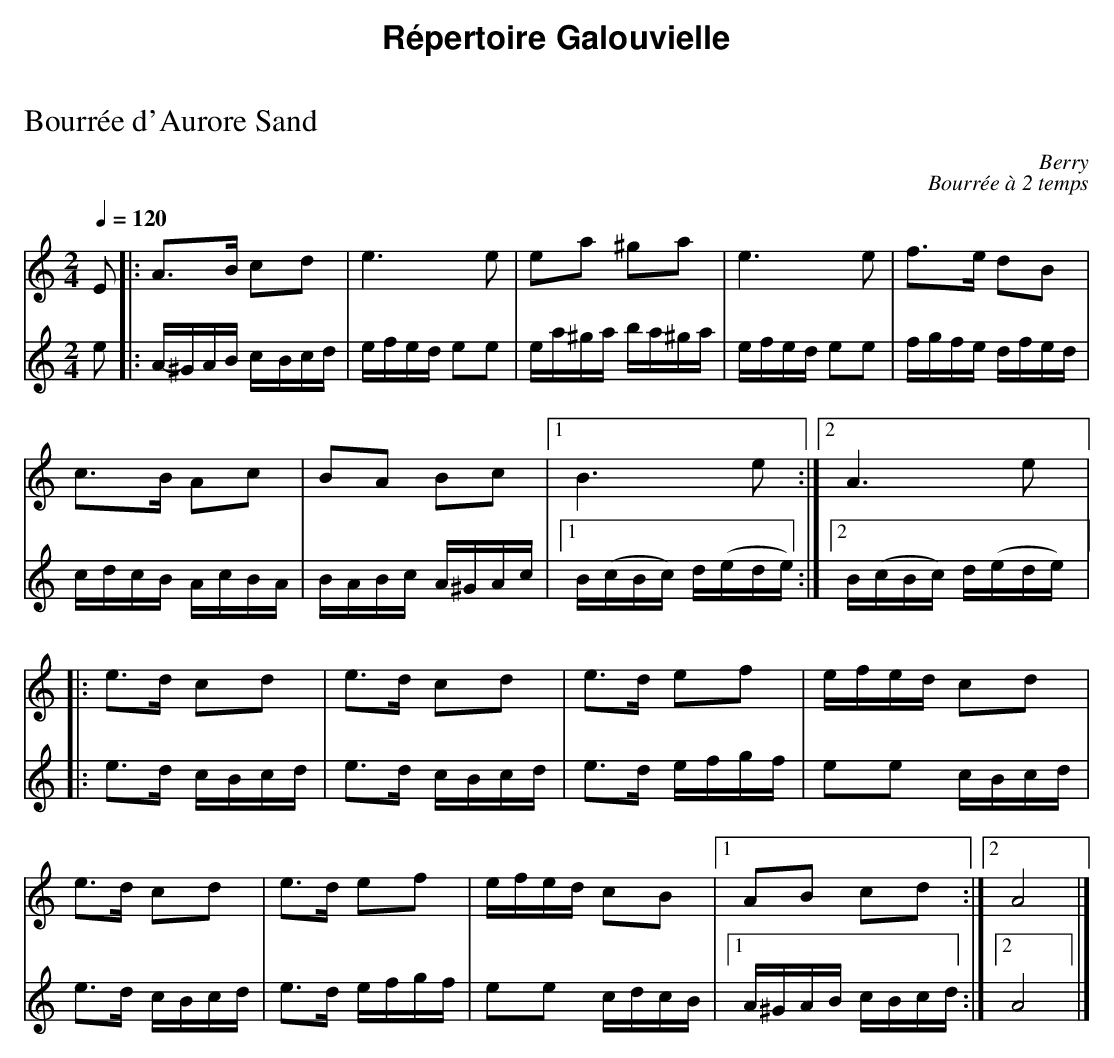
X:1
T: Bourrée d'Aurore Sand
O: Berry
M: 2/4
L: 1/8
Q: 1/4=120
K: Am
V: 1
E|: A>B cd|e2>e2|ea ^ga|e2>e2|f>e dB|
c>B Ac|BA Bc|[1 B2>e2 :|[2 A2>e2 |:
e>d cd|e>d cd|e>d ef|e/f/e/d/ cd|
e>d cd|e>d ef|e/f/e/d/ cB|[1 AB cd:|[2 A4|]
V: 2 clef=treble
e|: A/-^G/A/B/ c/-B/c/d/|e/f/e/d/ ee|e/a/^g/a/ b/a/^g/a/|e/f/e/d/ ee|f/g/f/e/ d/f/e/d/|c/d/c/B/ A/c/B/A/|B/A/B/c/ A/^G/A/c/|[1 B/(c/B/c/) d/(e/d/e/):|[2 B/(c/B/c/) d/(e/d/e/)|:
e>d c/B/c/d/|e>d c/B/c/d/|e>d e/f/g/f/|ee c/B/c/d/|e>d c/B/c/d/|e>d e/f/g/f/|ee c/d/c/B/|[1 A/^G/A/B/ c/B/c/d/ :|[2 A4|]
